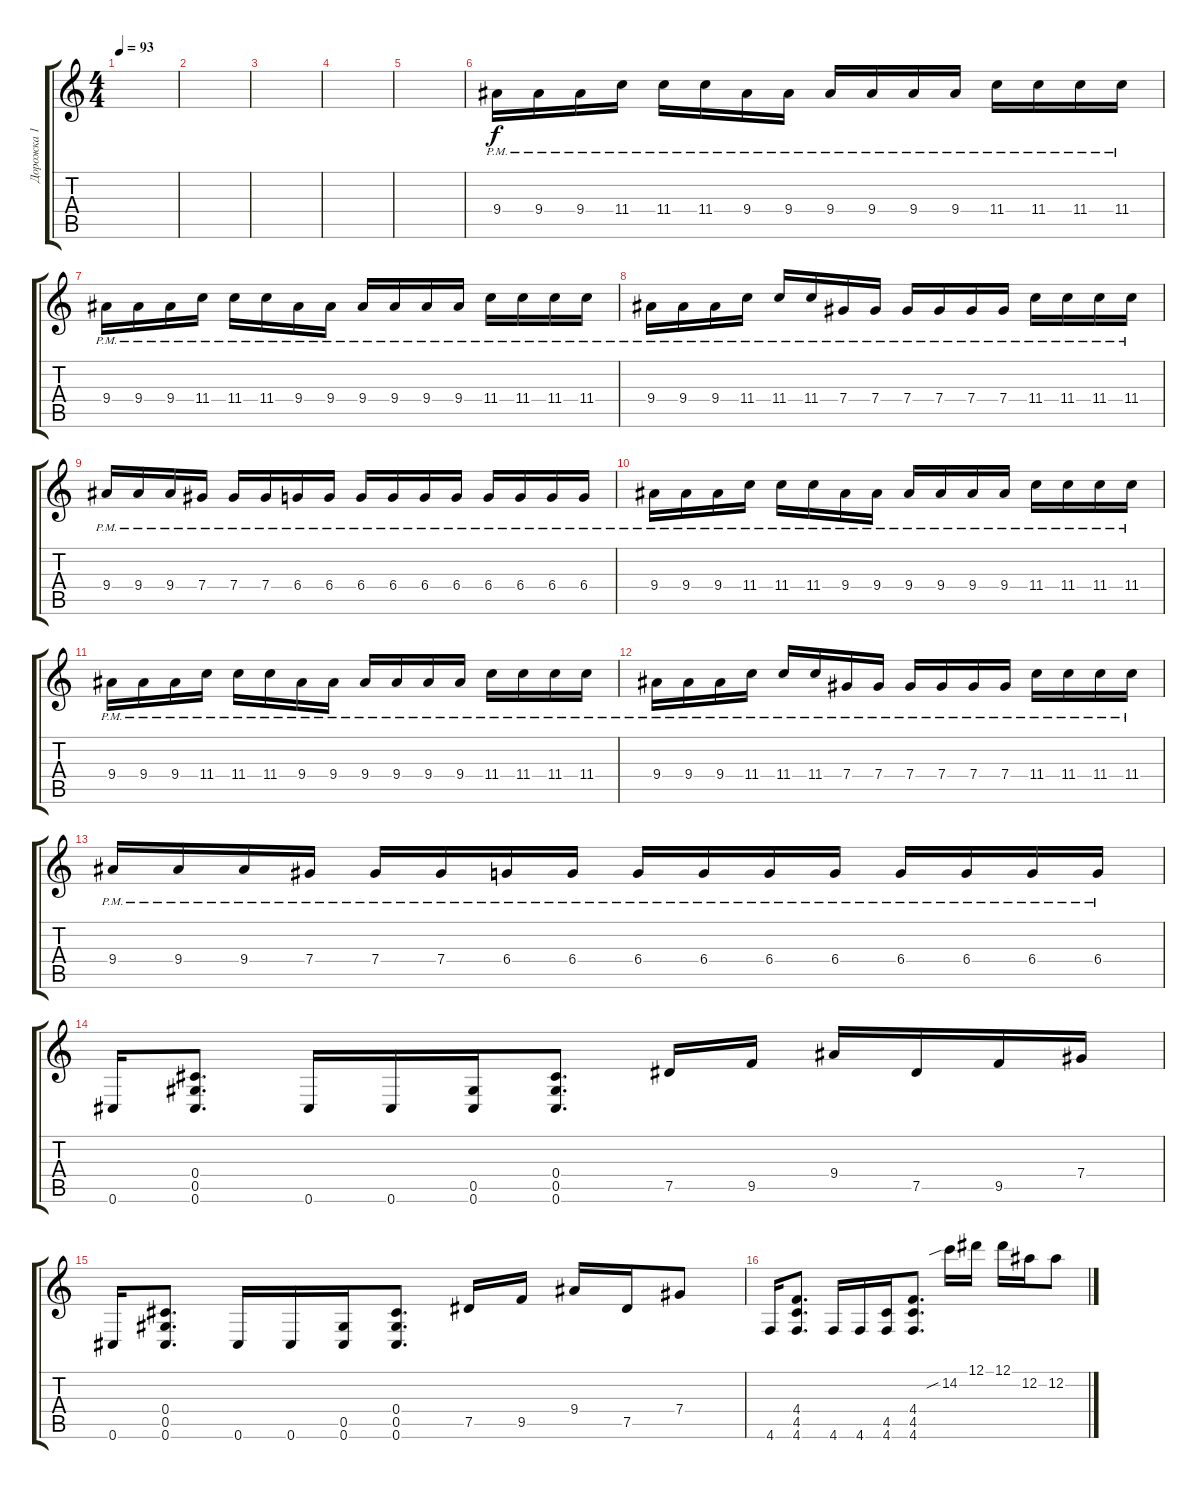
\track ("Дорожка 1" "Дорожка 1") {instrument electricguitarclean}
\staff {score tabs}
\tuning (Eb4 Bb3 Gb3 Db3 Ab2 Db2) {hide}
\ts (4 4)
\tempo 93
\clef g2
\ks c
|
|
|
|
|
9.4{pm}.16 9.4{pm}.16 9.4{pm}.16 11.4{pm}.16 11.4{pm}.16 11.4{pm}.16 9.4{pm}.16 9.4{pm}.16 9.4{pm}.16 9.4{pm}.16 9.4{pm}.16 9.4{pm}.16 11.4{pm}.16 11.4{pm}.16 11.4{pm}.16 11.4{pm}.16 |
9.4{pm}.16 9.4{pm}.16 9.4{pm}.16 11.4{pm}.16 11.4{pm}.16 11.4{pm}.16 9.4{pm}.16 9.4{pm}.16 9.4{pm}.16 9.4{pm}.16 9.4{pm}.16 9.4{pm}.16 11.4{pm}.16 11.4{pm}.16 11.4{pm}.16 11.4{pm}.16 |
9.4{pm}.16 9.4{pm}.16 9.4{pm}.16 11.4{pm}.16 11.4{pm}.16 11.4{pm}.16 7.4{pm}.16 7.4{pm}.16 7.4{pm}.16 7.4{pm}.16 7.4{pm}.16 7.4{pm}.16 11.4{pm}.16 11.4{pm}.16 11.4{pm}.16 11.4{pm}.16 |
9.4{pm}.16 9.4{pm}.16 9.4{pm}.16 7.4{pm}.16 7.4{pm}.16 7.4{pm}.16 6.4{pm}.16 6.4{pm}.16 6.4{pm}.16 6.4{pm}.16 6.4{pm}.16 6.4{pm}.16 6.4{pm}.16 6.4{pm}.16 6.4{pm}.16 6.4{pm}.16 |
9.4{pm}.16 9.4{pm}.16 9.4{pm}.16 11.4{pm}.16 11.4{pm}.16 11.4{pm}.16 9.4{pm}.16 9.4{pm}.16 9.4{pm}.16 9.4{pm}.16 9.4{pm}.16 9.4{pm}.16 11.4{pm}.16 11.4{pm}.16 11.4{pm}.16 11.4{pm}.16 |
9.4{pm}.16 9.4{pm}.16 9.4{pm}.16 11.4{pm}.16 11.4{pm}.16 11.4{pm}.16 9.4{pm}.16 9.4{pm}.16 9.4{pm}.16 9.4{pm}.16 9.4{pm}.16 9.4{pm}.16 11.4{pm}.16 11.4{pm}.16 11.4{pm}.16 11.4{pm}.16 |
9.4{pm}.16 9.4{pm}.16 9.4{pm}.16 11.4{pm}.16 11.4{pm}.16 11.4{pm}.16 7.4{pm}.16 7.4{pm}.16 7.4{pm}.16 7.4{pm}.16 7.4{pm}.16 7.4{pm}.16 11.4{pm}.16 11.4{pm}.16 11.4{pm}.16 11.4{pm}.16 |
9.4{pm}.16 9.4{pm}.16 9.4{pm}.16 7.4{pm}.16 7.4{pm}.16 7.4{pm}.16 6.4{pm}.16 6.4{pm}.16 6.4{pm}.16 6.4{pm}.16 6.4{pm}.16 6.4{pm}.16 6.4{pm}.16 6.4{pm}.16 6.4{pm}.16 6.4{pm}.16 |
0.6.16 (0.4 0.5 0.6).8{d} 0.6.16 0.6.16 (0.5 0.6).16 (0.4 0.5 0.6).8{d} 7.5.16 9.5.16 9.4.16 7.5.16 9.5.16 7.4.16 |
0.6.16 (0.4 0.5 0.6).8{d} 0.6.16 0.6.16 (0.5 0.6).16 (0.4 0.5 0.6).8{d} 7.5.16 9.5.16 9.4.16 7.5.16 7.4.8 |
4.6.16 (4.4 4.5 4.6).8{d} 4.6.16 4.6.16 (4.5 4.6).16 (4.4 4.5 4.6).8{d} 14.2{sib}.16 12.1.16 12.1.16 12.2.16 12.2.8
